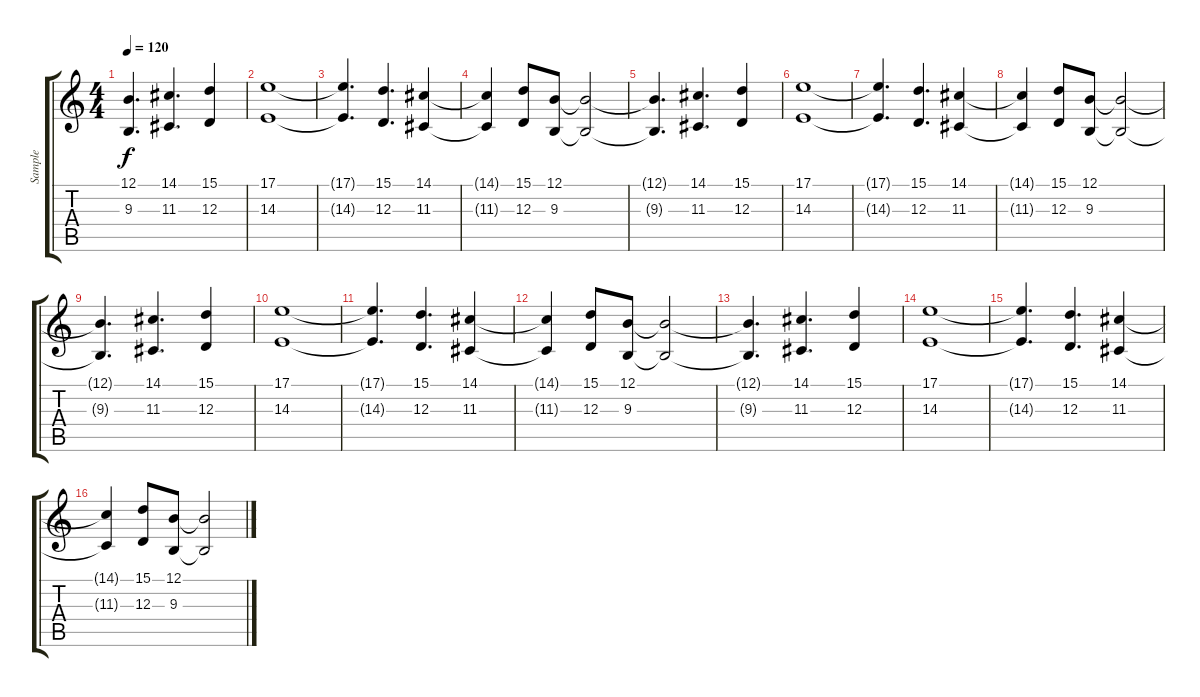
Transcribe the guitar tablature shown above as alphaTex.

\track ("Sample" "Sample") {instrument stringensemble1}
\staff {score tabs}
\tuning (B3 Gb3 D3 A2 E2 B1) {hide}
\ts (4 4)
\tempo 120
\clef g2
\ks c
(12.1 9.3).4{d dy f volume 14 instrument stringensemble1} (14.1 11.3).4{d} (15.1 12.3).4 |
(17.1 14.3).1 |
(17.1{t} 14.3{t}).4{d} (15.1 12.3).4{d} (14.1 11.3).4 |
(14.1{t} 11.3{t}).4 (15.1 12.3).8 (12.1 9.3).8 (12.1{t} 9.3{t}).2 |
(12.1{t} 9.3{t}).4{d} (14.1 11.3).4{d} (15.1 12.3).4 |
(17.1 14.3).1 |
(17.1{t} 14.3{t}).4{d} (15.1 12.3).4{d} (14.1 11.3).4 |
(14.1{t} 11.3{t}).4 (15.1 12.3).8 (12.1 9.3).8 (12.1{t} 9.3{t}).2 |
(12.1{t} 9.3{t}).4{d} (14.1 11.3).4{d} (15.1 12.3).4 |
(17.1 14.3).1 |
(17.1{t} 14.3{t}).4{d} (15.1 12.3).4{d} (14.1 11.3).4 |
(14.1{t} 11.3{t}).4 (15.1 12.3).8 (12.1 9.3).8 (12.1{t} 9.3{t}).2 |
(12.1{t} 9.3{t}).4{d} (14.1 11.3).4{d} (15.1 12.3).4 |
(17.1 14.3).1 |
(17.1{t} 14.3{t}).4{d} (15.1 12.3).4{d} (14.1 11.3).4 |
(14.1{t} 11.3{t}).4 (15.1 12.3).8 (12.1 9.3).8 (12.1{t} 9.3{t}).2
